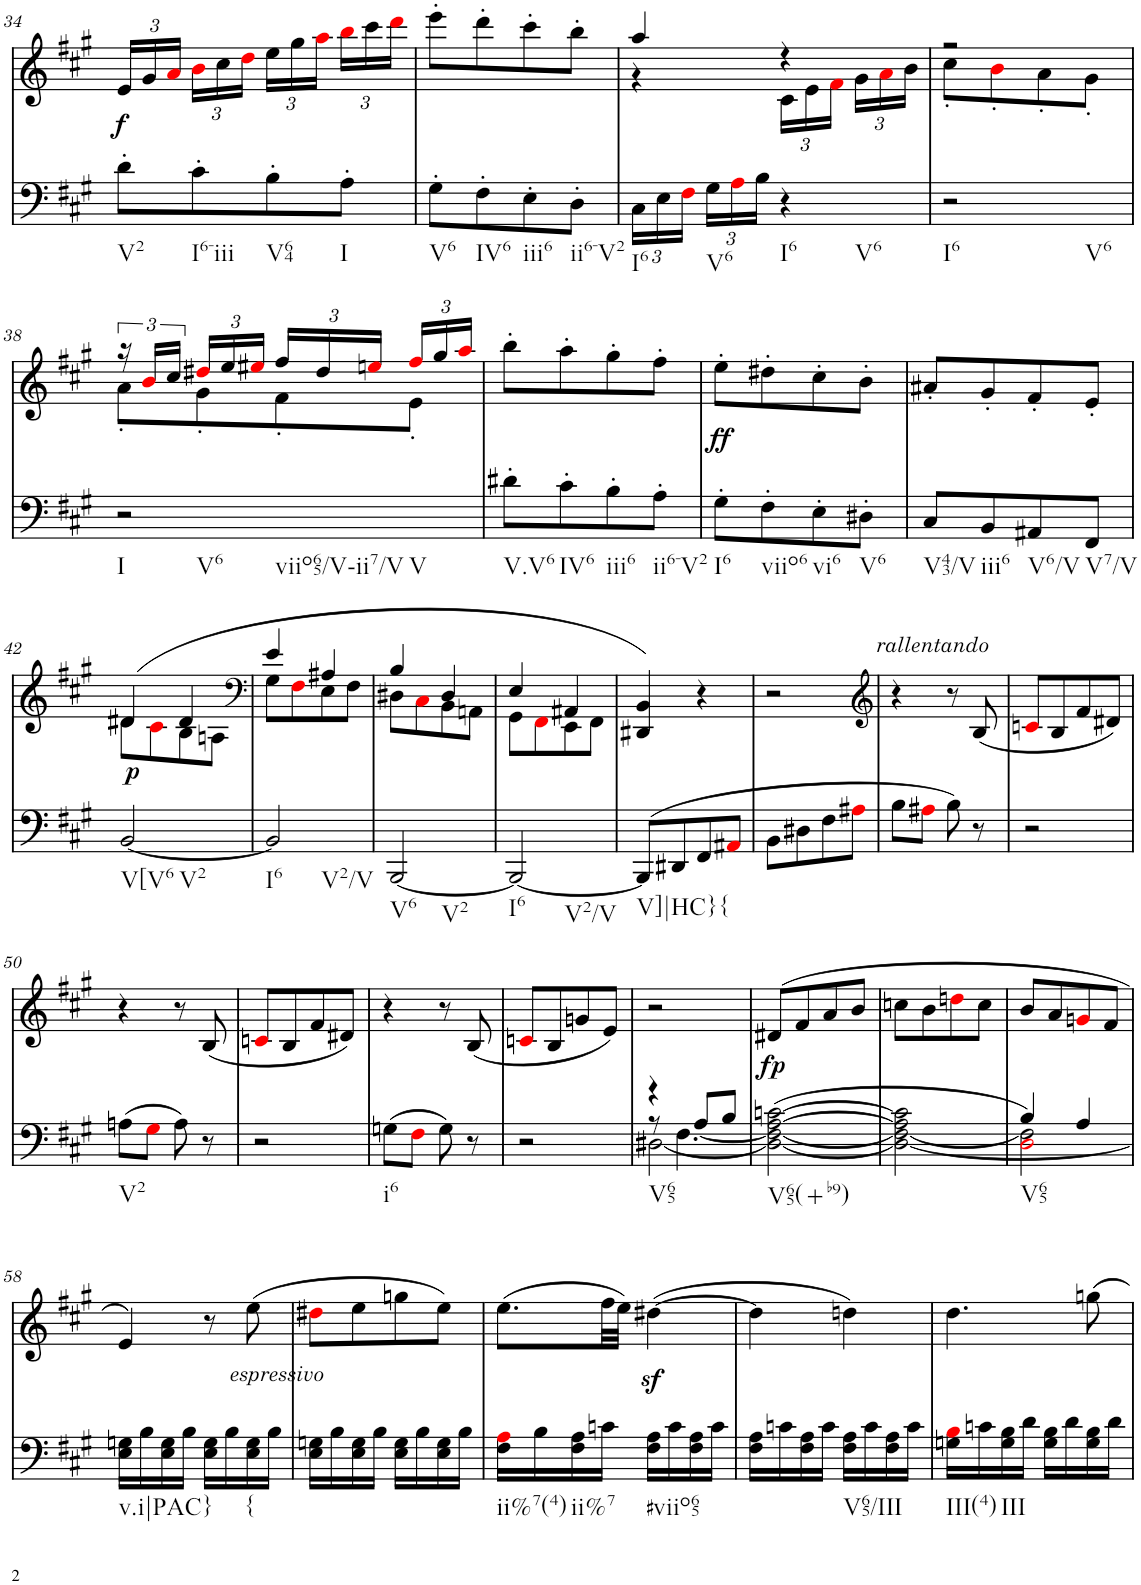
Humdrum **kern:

**kern	**dynam	**harte	**kern	**dynam
*part2	*part2	*part2	*part1	*part1
*staff2	*staff2	*	*staff1	*staff1
*I"piano	*	*	*I"piano	*
*I'Pno	*	*	*I'Pno	*
!!LO:PB:g=z
*clefG2	*	*	*clefG2	*
*k[f#c#g#]	*	*	*k[f#c#g#]	*
*A:	*	*	*A:	*
*M2/4	*	*	*M2/4	*
*	*	*	*Xbrackettup	*
=34	=34	=34	=34	=34
!	!	!	!	!LO:DY:b
8d'\L	.	.	24e/LL	f
.	.	.	24g#/	.
.	.	.	24ai/JJ	.
8c#'\	.	.	24bi\LL	.
.	.	.	24cc#\	.
.	.	.	24ddi\JJ	.
8B'\	.	.	24ee\LL	.
.	.	.	24gg#\	.
.	.	.	24aai\JJ	.
8A'\J	.	.	24bbi\LL	.
.	.	.	24ccc#\	.
.	.	.	24dddi\JJ	.
=35	=35	=35	=35	=35
8G#'\L	.	.	8eee'\L	.
8F#'\	.	.	8ddd'\	.
8E'\	.	.	8ccc#'\	.
8D'\J	.	.	8bb'\J	.
=36	=36	=36	=36	=36
*Xbrackettup	*	*	*	*
*	*	*	*^	*
24C#\LL	.	.	4aa/	4r	.
24E\	.	.	.	.	.
24F#i\JJ	.	.	.	.	.
24G#\LL	.	.	.	.	.
24Ai\	.	.	.	.	.
24B\JJ	.	.	.	.	.
4r	.	.	4r	24c#\LL	.
.	.	.	.	24e\	.
.	.	.	.	24f#i\JJ	.
.	.	.	.	24g#\LL	.
.	.	.	.	24ai\	.
.	.	.	.	24b\JJ	.
=37	=37	=37	=37	=37	=37
2r	.	.	2r	8cc#'\L	.
.	.	.	.	8b'i\	.
.	.	.	.	8a'\	.
.	.	.	.	8g#'\J	.
!!LO:LB:g=z	!!
=38	=38	=38	=38	=38	=38
*	*	*	*brackettup	*	*
!	!	!LO:H:kt=N.C.	!	!	!
2r	.	N	24r	8a'\L	.
.	.	.	24bi/LL	.	.
.	.	.	24cc#/JJ	.	.
*	*	*	*Xbrackettup	*	*
.	.	.	24dd#Xi/LL	8g#'\	.
.	.	.	24ee/	.	.
.	.	.	24ee#Xi/JJ	.	.
.	.	.	24ff#/LL	8f#'\	.
.	.	.	24dd#/	.	.
.	.	.	24eeni/JJ	.	.
.	.	.	24ff#i/LL	8e'\J	.
.	.	.	24gg#/	.	.
.	.	.	24aai/JJ	.	.
*	*	*	*v	*v	*
=39	=39	=39	=39	=39
8d#X'\L	.	.	8bb'\L	.
8c#'\	.	.	8aa'\	.
8B'\	.	.	8gg#'\	.
8A'\J	.	.	8ff#'\J	.
=40	=40	=40	=40	=40
!	!	!	!	!LO:DY:b
8G#'\L	.	.	8ee'\L	ff
8F#'\	.	.	8dd#X'\	.
8E'\	.	.	8cc#'\	.
8D#X'\J	.	.	8b'\J	.
=41	=41	=41	=41	=41
8C#/L	.	.	8a#X'/L	.
8BB/	.	.	8g#'/	.
8AA#X/	.	.	8f#'/	.
8FF#/J	.	.	8e'/J	.
!!LO:LB:g=z
=42	=42	=42	=42	=42
*	*	*	*^	*
!	!LO:DY:a	!	!	!	!
[2BB/	p	.	(4d#X/	8d#\L	.
.	.	.	.	8c#i\	.
.	.	.	4d#/	8B\	.
.	.	.	.	8An\J	.
=43	=43	=43	=43	=43	=43
*	*	*	*clefF4	*	*
2BB/]	.	.	4e/	8G#\L	.
.	.	.	.	8F#i\	.
.	.	.	4A#X/	8E\	.
.	.	.	.	8F#\J	.
=44	=44	=44	=44	=44	=44
[2BBB/	.	.	4B/	8D#X\L	.
.	.	.	.	8C#i\	.
.	.	.	4D#/	8BB\	.
.	.	.	.	8AAn\J	.
=45	=45	=45	=45	=45	=45
2BBB/_	.	.	4E/	8GG#\L	.
.	.	.	.	8FF#i\	.
.	.	.	4AA#X/	8EE\	.
.	.	.	.	8FF#\J	.
*	*	*	*v	*v	*
=46	=46	=46	=46	=46
(>8BBB/L]	.	.	4DD#X/ 4BB/)	.
8DD#X/	.	.	.	.
8FF#/	.	.	4r	.
8AA#Xi/J	.	.	.	.
=47	=47	=47	=47	=47
8BB\L	.	.	2r	.
8D#X\	.	.	.	.
8F#\	.	.	.	.
8A#Xi\J	.	.	.	.
=48	=48	=48	=48	=48
*	*	*	*clefG2	*
8B\L	.	.	4r	.
8A#Xi\J	.	.	.	.
!	!	!	!	!LO:DY:a
8B\)	.	.	8r	other-dynamics
8r	.	.	(8B/	.
=49	=49	=49	=49	=49
2r	.	.	8cni/L	.
.	.	.	8B/	.
.	.	.	8f#/	.
.	.	.	8d#X/J)	.
!!LO:LB:g=z
=50	=50	=50	=50	=50
(8An\L	.	.	4r	.
8G#i\J	.	.	.	.
8A\)	.	.	8r	.
8r	.	.	(8B/	.
=51	=51	=51	=51	=51
2r	.	.	8cni/L	.
.	.	.	8B/	.
.	.	.	8f#/	.
.	.	.	8d#X/J)	.
=52	=52	=52	=52	=52
(8Gn\L	.	.	4r	.
8F#i\J	.	.	.	.
8G\)	.	.	8r	.
8r	.	.	(8B/	.
=53	=53	=53	=53	=53
2r	.	.	8cni/L	.
.	.	.	8B/	.
.	.	.	8gn/	.
.	.	.	8e/J)	.
=54	=54	=54	=54	=54
*^	*	*	*	*
*	*^	*	*	*	*
4r	8r	[2D#X\	.	.	2r	.
.	[4.F#\	.	.	.	.	.
8A/L	.	.	.	.	.	.
8B/J	.	.	.	.	.	.
*v	*v	*v	*	*	*	*
=55	=55	=55	=55	=55
!	!	!	!	!LO:DY:b
(2D#\_ 2F#\_ [2A\ [2cn\	.	.	(8d#X/L	fp
.	.	.	8f#/	.
.	.	.	8a/	.
.	.	.	8b/J	.
=56	=56	=56	=56	=56
2D#\_ 2F#\_ 2A\] 2c\]	.	.	8ccn\L	.
.	.	.	8b\	.
.	.	.	8ddni\	.
.	.	.	8cc\J	.
=57	=57	=57	=57	=57
*^	*	*	*	*
4B/)	2Di\ 2F#\]	.	.	8b/L	.
.	.	.	.	8a/	.
4A/	.	.	.	8gni/	.
.	.	.	.	8f#/J	.
*v	*v	*	*	*	*
!!LO:LB:g=z
=58	=58	=58	=58	=58
16E\ 16Gn\LL	.	.	4e/)	.
16B\	.	.	.	.
16E\ 16G\	.	.	.	.
16B\JJ	.	.	.	.
16E\ 16G\LL	.	.	8r	.
16B\	.	.	.	.
!	!	!LO:H:kt={	!	!LO:DY:b
16E\ 16G\	.	N	(8ee\	other-dynamics
16B\JJ	.	.	.	.
=59	=59	=59	=59	=59
16E\ 16Gn\LL	.	.	8dd#Xi\L	.
16B\	.	.	.	.
16E\ 16G\	.	.	8ee\	.
16B\JJ	.	.	.	.
16E\ 16G\LL	.	.	8ggn\	.
16B\	.	.	.	.
16E\ 16G\	.	.	8ee\J)	.
16B\JJ	.	.	.	.
=60	=60	=60	=60	=60
16F#\ 16Ai\LL	.	.	(8.ee\L	.
16B\	.	.	.	.
16F#\ 16A\	.	.	.	.
16cn\JJ	.	.	32ff#\LL	.
.	.	.	32ee\JJJ)	.
16F#\ 16A\LL	.	.	([4dd#Xz<\	.
16c\	.	.	.	.
16F#\ 16A\	.	.	.	.
16c\JJ	.	.	.	.
=61	=61	=61	=61	=61
16F#\ 16A\LL	.	.	4dd#\]	.
16cn\	.	.	.	.
16F#\ 16A\	.	.	.	.
16c\JJ	.	.	.	.
16F#\ 16A\LL	.	.	4ddn\)	.
16c\	.	.	.	.
16F#\ 16A\	.	.	.	.
16c\JJ	.	.	.	.
=62	=62	=62	=62	=62
16Gn\ 16Bi\LL	.	.	4.dd\	.
16cn\	.	.	.	.
16G\ 16B\	.	.	.	.
16d\JJ	.	.	.	.
16G\ 16B\LL	.	.	.	.
16d\	.	.	.	.
16G\ 16B\	.	.	8ggn\	.
16d\JJ	.	.	.	.
=	=	=	=	=
*-	*-	*-	*-	*-
